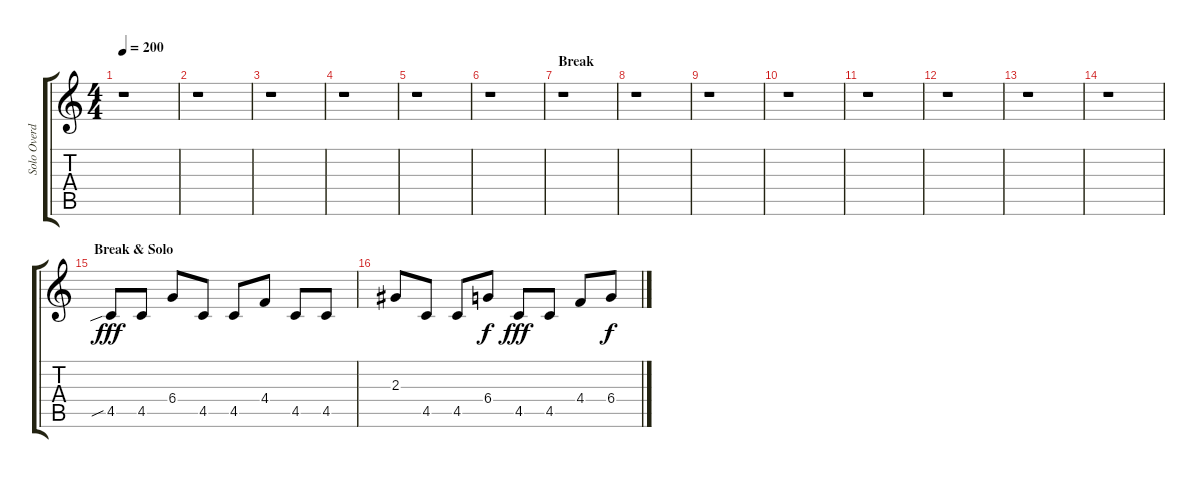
\track ("Solo Overdub" "Solo Overd") {instrument distortionguitar}
\staff {score tabs}
\tuning (Eb4 Bb3 Gb3 Db3 Ab2 Eb2) {hide}
\ts (4 4)
\tempo 200
\clef g2
\ks c
r.1{dy fff} |
r.1 |
r.1 |
r.1 |
r.1 |
r.1 |
\section ("" "Break")
r.1 |
r.1 |
r.1 |
r.1 |
r.1 |
r.1 |
r.1 |
r.1 |
\section ("" "Break & Solo")
4.5{sib}.8 4.5.8 6.4.8 4.5.8 4.5.8 4.4.8 4.5.8 4.5.8 |
2.3.8 4.5.8 4.5.8 6.4.8{dy f} 4.5.8{dy fff} 4.5.8 4.4.8 6.4.8{dy f}
